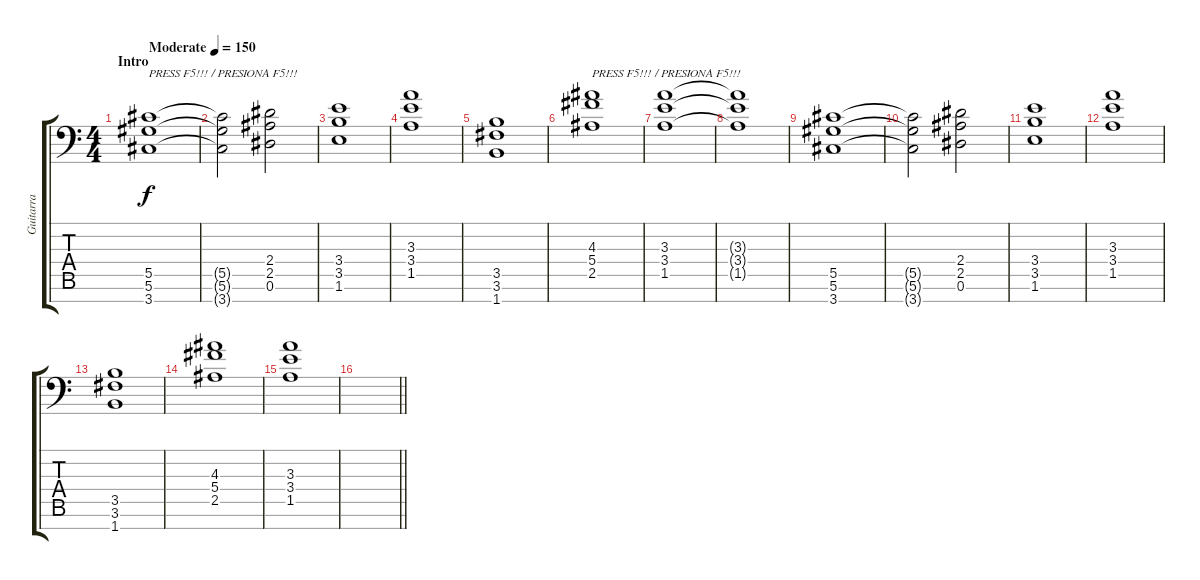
\track ("Guitarra" "Guitarra") {instrument distortionguitar}
\staff {score tabs}
\tuning (Eb4 Bb3 Gb3 Db3 Ab2 Eb2 Bb1) {hide}
\ts (4 4)
\section ("" "Intro")
\tempo (150 "Moderate")
\clef f4
\ks c
(5.5 5.6 3.7).1{txt "PRESS F5!!! / PRESIONA F5!!!" dy f instrument distortionguitar} |
(5.5{t} 5.6{t} 3.7{t}).2 (2.4 2.5 0.6).2 |
(3.4 3.5 1.6).1 |
(3.3 3.4 1.5).1 |
(3.5 3.6 1.7).1 |
(4.3 5.4 2.5).1{txt "PRESS F5!!! / PRESIONA F5!!!"} |
(3.3 3.4 1.5).1 |
(3.3{t} 3.4{t} 1.5{t}).1 |
(5.5 5.6 3.7).1 |
(5.5{t} 5.6{t} 3.7{t}).2 (2.4 2.5 0.6).2 |
(3.4 3.5 1.6).1 |
(3.3 3.4 1.5).1 |
(3.5 3.6 1.7).1 |
(4.3 5.4 2.5).1 |
(3.3 3.4 1.5).1 |
\barLineRight lightlight
